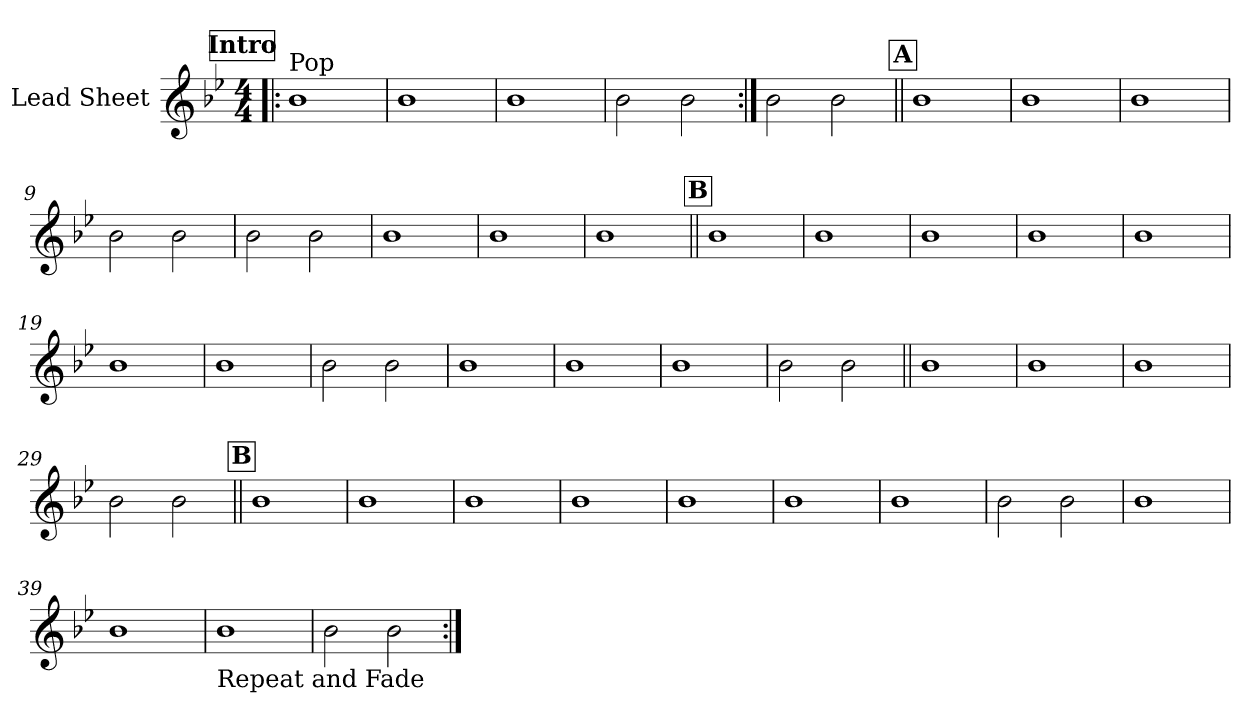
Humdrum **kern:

**kern
*part1
*staff1
*I"Lead Sheet
*clefG2
*k[b-e-]
*g:
*M4/4
*MM58
!!LO:REH:place=s1:a:fs=14:t=Intro
=1!|:
!LO:TX:a:t=Pop
1b-
=2
1b-
=3
1b-
=4
2b-\
2b-\
=5:|!
2b-\
2b-\
!!LO:LB:g=z
!!LO:REH:place=s1:a:fs=14:t=A
=6||
1b-
=7
1b-
=8
1b-
=9
2b-\
2b-\
!!LO:LB:g=z
=10
2b-\
2b-\
=11
1b-
=12
1b-
=13
1b-
!!LO:LB:g=z
!!LO:REH:place=s1:a:fs=14:t=B
=14||
1b-
=15
1b-
=16
1b-
=17
1b-
!!LO:LB:g=z
=18
1b-
=19
1b-
=20
1b-
=21
2b-\
2b-\
!!LO:LB:g=z
=22
1b-
=23
1b-
=24
1b-
=25
2b-\
2b-\
!!LO:LB:g=z
=26||
1b-
=27
1b-
=28
1b-
=29
2b-\
2b-\
!!LO:LB:g=z
!!LO:REH:place=s1:a:fs=14:t=B
=30||
1b-
=31
1b-
=32
1b-
=33
1b-
!!LO:LB:g=z
=34
1b-
=35
1b-
=36
1b-
=37
2b-\
2b-\
!!LO:LB:g=z
=38
1b-
=39
1b-
=40
!LO:TX:b:t=Repeat and Fade
1b-
=41
2b-\
2b-\
=:|!
*-
